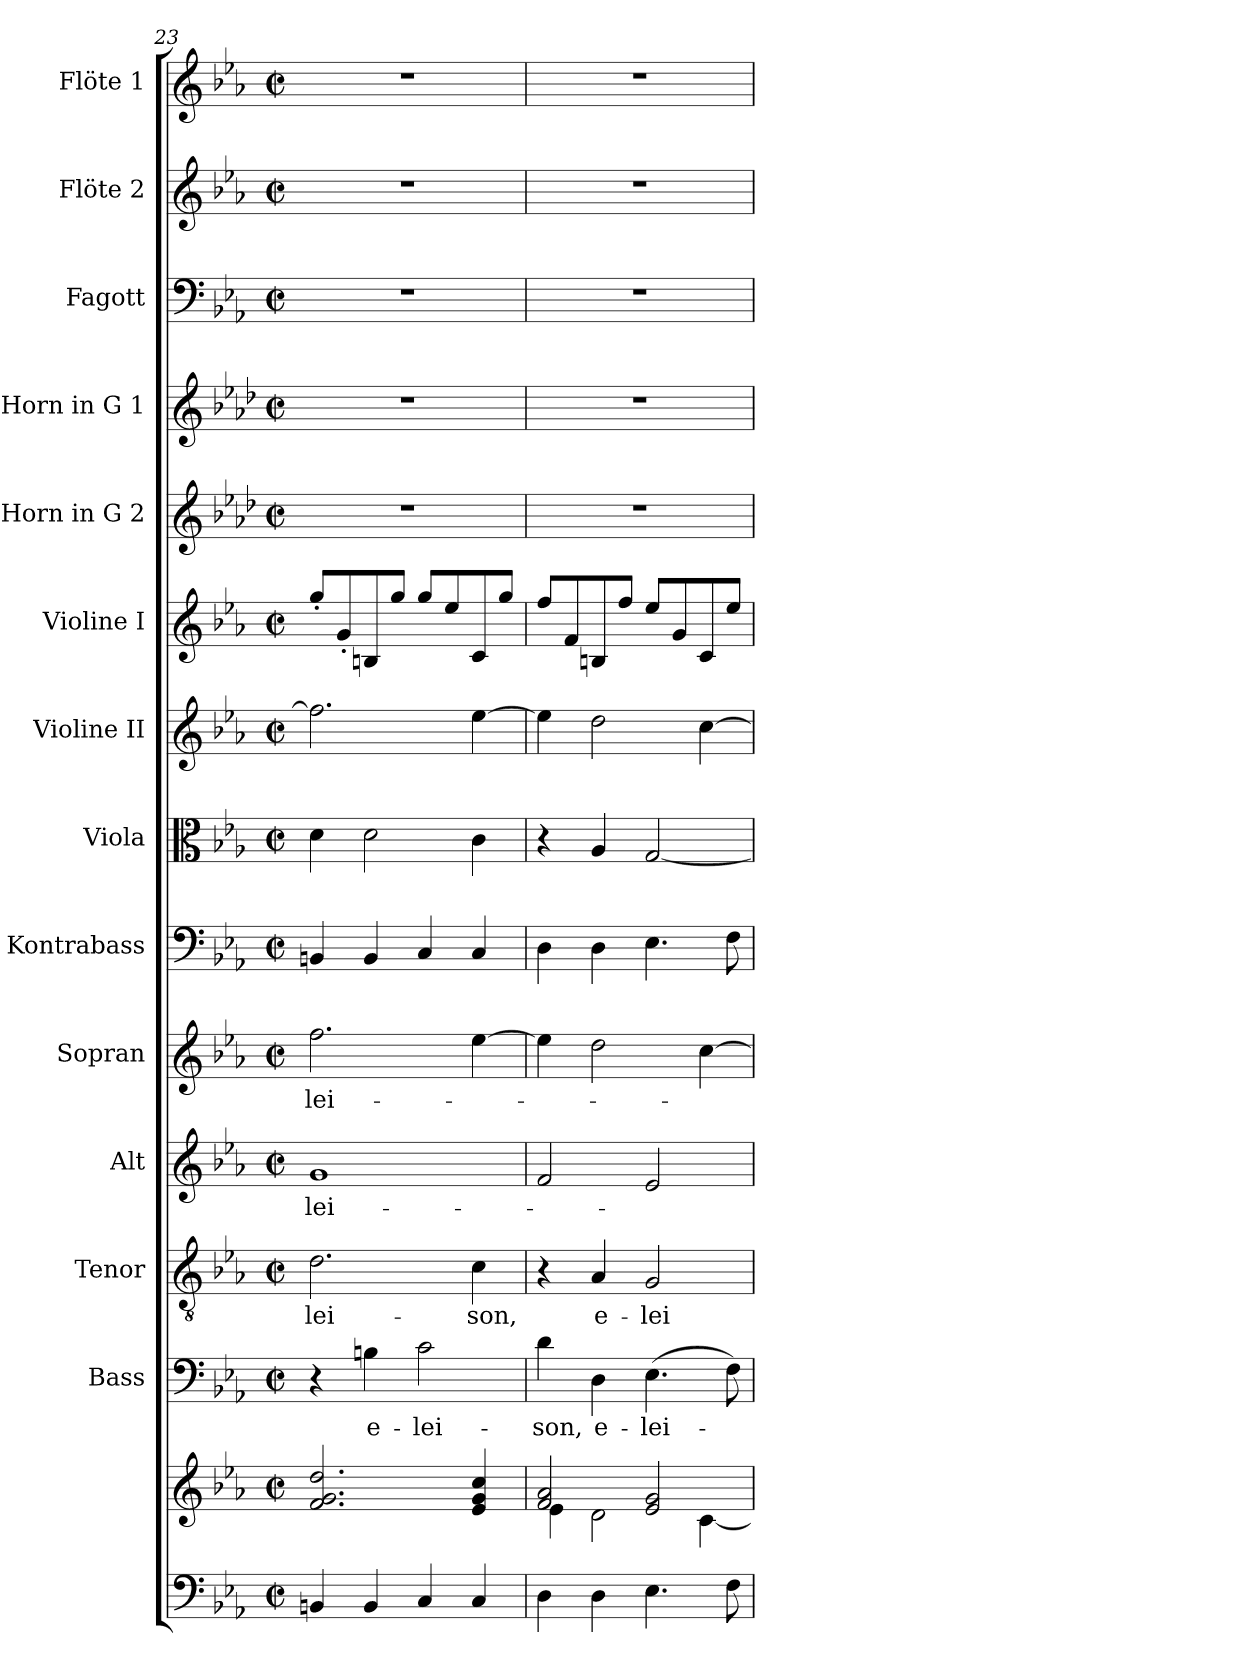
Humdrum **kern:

**kern	**kern	**kern	**text	**kern	**text	**kern	**text	**kern	**text	**kern	**kern	**kern	**kern	**kern	**kern	**kern	**kern	**kern
*part14	*part14	*part13	*part13	*part12	*part12	*part11	*part11	*part10	*part10	*part9	*part8	*part7	*part6	*part5	*part4	*part3	*part2	*part1
*staff15	*staff14	*staff13	*staff13	*staff12	*staff12	*staff11	*staff11	*staff10	*staff10	*staff9	*staff8	*staff7	*staff6	*staff5	*staff4	*staff3	*staff2	*staff1
*	*	*I"Bass	*	*I"Tenor	*	*I"Alt	*	*I"Sopran	*	*I"Kontrabass	*I"Viola	*I"Violine II	*I"Violine I	*I"Horn in G 2	*I"Horn in G 1	*I"Fagott	*I"Flöte 2	*I"Flöte 1
*	*	*I'B.	*	*I'T.	*	*I'A.	*	*I'S.	*	*I'Kb.	*I'Vla.	*I'Vl. II	*I'Vl. I	*	*	*I'Fg.	*I'Fl. 2	*I'Fl. 1
*clefF4	*clefG2	*clefF4	*	*clefGv2	*	*clefG2	*	*clefG2	*	*clefF4	*clefC3	*clefG2	*clefG2	*clefG2	*clefG2	*clefF4	*clefG2	*clefG2
*	*	*	*	*	*	*	*	*	*	*ITrd7c12	*	*	*	*ITrd3c5	*ITrd3c5	*	*	*
*k[b-e-a-]	*k[b-e-a-]	*k[b-e-a-]	*	*k[b-e-a-]	*	*k[b-e-a-]	*	*k[b-e-a-]	*	*k[b-e-a-]	*k[b-e-a-]	*k[b-e-a-]	*k[b-e-a-]	*k[b-e-a-]	*k[b-e-a-]	*k[b-e-a-]	*k[b-e-a-]	*k[b-e-a-]
*E-:	*E-:	*E-:	*	*E-:	*	*E-:	*	*E-:	*	*E-:	*E-:	*E-:	*E-:	*E-:	*E-:	*E-:	*E-:	*E-:
*M2/2	*M2/2	*M2/2	*	*M2/2	*	*M2/2	*	*M2/2	*	*M2/2	*M2/2	*M2/2	*M2/2	*M2/2	*M2/2	*M2/2	*M2/2	*M2/2
*met(c|)	*met(c|)	*met(c|)	*	*met(c|)	*	*met(c|)	*	*met(c|)	*	*met(c|)	*met(c|)	*met(c|)	*met(c|)	*met(c|)	*met(c|)	*met(c|)	*met(c|)	*met(c|)
=23	=23	=23	=23	=23	=23	=23	=23	=23	=23	=23	=23	=23	=23	=23	=23	=23	=23	=23
!	!	!	!	!	!LO:LY:b	!	!LO:LY:b	!	!LO:LY:b	!	!	!	!	!	!	!	!	!
4BBn/	2.f/ 2.g/ 2.dd/	4r	.	2.d\	-lei-	1g	-lei-	2.ff\	-lei-	4BBBn/	4d\	2.ff\]	8gg'</L	1r	1r	1r	1r	1r
.	.	.	.	.	.	.	.	.	.	.	.	.	8g'</	.	.	.	.	.
!	!	!	!LO:LY:b	!	!	!	!	!	!	!	!	!	!	!	!	!	!	!
4BB/	.	4Bn\	e-	.	.	.	.	.	.	4BBB/	2d\	.	8Bn/	.	.	.	.	.
.	.	.	.	.	.	.	.	.	.	.	.	.	8gg/J	.	.	.	.	.
!	!	!	!LO:LY:b	!	!	!	!	!	!	!	!	!	!	!	!	!	!	!
4C/	.	2c\	-lei-	.	.	.	.	.	.	4CC/	.	.	8gg/L	.	.	.	.	.
.	.	.	.	.	.	.	.	.	.	.	.	.	8ee-/	.	.	.	.	.
!	!	!	!	!	!LO:LY:b	!	!	!	!	!	!	!	!	!	!	!	!	!
4C/	4e-/ 4g/ 4cc/	.	.	4c\	-son,	.	.	[4ee-\	.	4CC/	4c\	[4ee-\	8c/	.	.	.	.	.
.	.	.	.	.	.	.	.	.	.	.	.	.	8gg/J	.	.	.	.	.
=24	=24	=24	=24	=24	=24	=24	=24	=24	=24	=24	=24	=24	=24	=24	=24	=24	=24	=24
*	*^	*	*	*	*	*	*	*	*	*	*	*	*	*	*	*	*	*
!	!	!	!	!LO:LY:b	!	!	!	!	!	!	!	!	!	!	!	!	!	!	!
4D\	2f/ 2a-/	4e-\	4d\	-son,	4r	.	2f/	.	4ee-\]	.	4DD\	4r	4ee-\]	8ff/L	1r	1r	1r	1r	1r
.	.	.	.	.	.	.	.	.	.	.	.	.	.	8f/	.	.	.	.	.
!	!	!	!	!LO:LY:b	!	!LO:LY:b	!	!	!	!	!	!	!	!	!	!	!	!	!
4D\	.	2d\	4D\	e-	4A-/	e-	.	.	2dd\	.	4DD\	4A-/	2dd\	8Bn/	.	.	.	.	.
.	.	.	.	.	.	.	.	.	.	.	.	.	.	8ff/J	.	.	.	.	.
!	!	!	!	!LO:LY:b	!	!LO:LY:b	!	!	!	!	!	!	!	!	!	!	!	!	!
4.E-\	2e-/ 2g/	.	(>4.E-\	-lei-	2G/	-lei-	2e-/	.	.	.	4.EE-\	[2G/	.	8ee-/L	.	.	.	.	.
.	.	.	.	.	.	.	.	.	.	.	.	.	.	8g/	.	.	.	.	.
.	.	[<4c\	.	.	.	.	.	.	[4cc\	.	.	.	[4cc\	8c/	.	.	.	.	.
8F\	.	.	8F\)	.	.	.	.	.	.	.	8FF\	.	.	8ee-/J	.	.	.	.	.
*	*v	*v	*	*	*	*	*	*	*	*	*	*	*	*	*	*	*	*	*
=	=	=	=	=	=	=	=	=	=	=	=	=	=	=	=	=	=	=
*-	*-	*-	*-	*-	*-	*-	*-	*-	*-	*-	*-	*-	*-	*-	*-	*-	*-	*-
